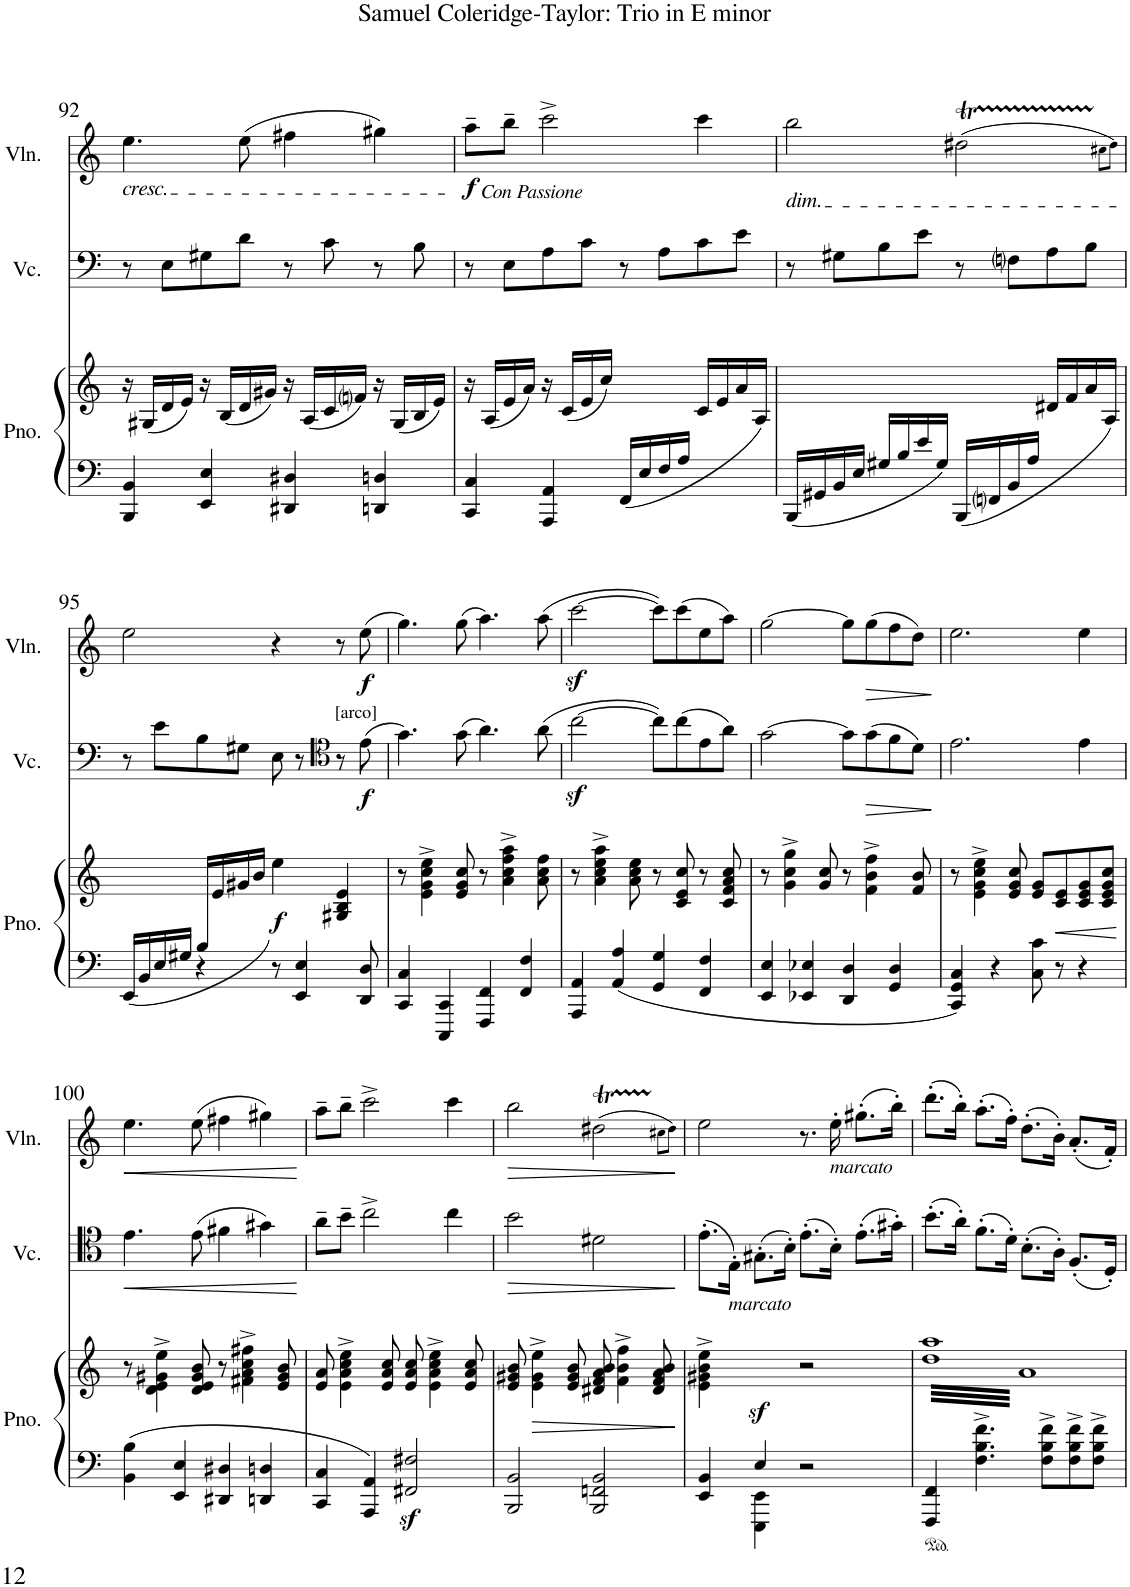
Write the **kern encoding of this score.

**kern	**kern	**dynam	**kern	**dynam	**kern	**dynam
*part3	*part3	*part3	*part2	*part2	*part1	*part1
*staff4	*staff3	*staff3/4	*staff2	*staff2	*staff1	*staff1
*I"Piano	*	*	*I"Violoncello	*	*I"Violin	*
*I'Pno.	*	*	*I'Vc.	*	*I'Vln.	*
!!LO:PB:g=z
*clefF4	*clefG2	*	*clefF4	*	*clefG2	*
*k[]	*k[]	*	*k[]	*	*k[]	*
*M4/4	*M4/4	*	*M4/4	*	*M4/4	*
*met(c)	*met(c)	*	*met(c)	*	*met(c)	*
=92	=92	=92	=92	=92	=92	=92
!	!	!	!	!	!LO:TX:b:i:t=cresc.	!
4BBB/ 4BB/	16r	.	8r	.	4.ee\	.
.	(16G#X/LL	.	.	.	.	.
.	16d/	.	8E\L	.	.	.
.	16e/JJ)	.	.	.	.	.
4EE/ 4E/	16r	.	8G#X\	.	.	.
.	(16B/LL	.	.	.	.	.
.	16d/	.	8d\J	.	(8ee\	.
.	16g#X/JJ)	.	.	.	.	.
4DD#X/ 4D#X/	16r	.	8r	.	4ff#X\	.
.	(16A/LL	.	.	.	.	.
.	16c/	.	8c\	.	.	.
.	16fni/JJ)	.	.	.	.	.
4DDn/ 4Dn/	16r	.	8r	.	4gg#X\)	.
.	(16G#/LL	.	.	.	.	.
.	16B/	.	8B\	.	.	.
.	16e/JJ)	.	.	.	.	.
=93	=93	=93	=93	=93	=93	=93
*	*^	*	*	*	*	*
!	!	!	!	!	!	!LO:TX:b:i:t=Con Passione	!
!	!	!	!	!	!	!	!LO:DY:b
4CC/ 4C/	16r	2.ryy	.	8r	.	8aa'~\L	f
.	(16A/LL	.	.	.	.	.	.
.	16e/	.	.	8E\L	.	8bb'~\J	.
.	16a/JJ)	.	.	.	.	.	.
4AAA/ 4AA/	16r	.	.	8A\	.	2ccc^^^\	.
.	(16c/LL	.	.	.	.	.	.
.	16e/	.	.	8c\J	.	.	.
.	16cc/JJ)	.	.	.	.	.	.
(16FF/LL	2ryy	.	.	8r	.	.	.
16E/	.	.	.	.	.	.	.
16F/	.	.	.	8A\L	.	.	.
16A/JJ	.	.	.	.	.	.	.
4ryy	.	16c/LL	.	8c\	.	4ccc\	.
.	.	16e/	.	.	.	.	.
.	.	16a/	.	8e\J	.	.	.
.	.	16A/JJ)	.	.	.	.	.
=94	=94	=94	=94	=94	=94	=94	=94
!	!	!	!	!	!	!LO:TX:b:i:t=dim.	!
16BBB/LL	2ryy	2.ryy	.	8r	.	2bb\	.
16GG#X/	.	.	.	.	.	.	.
16BB/	.	.	.	8G#X\L	.	.	.
16E/JJ	.	.	.	.	.	.	.
16G#X/LL	.	.	.	8B\	.	.	.
16B/	.	.	.	.	.	.	.
16e/	.	.	.	8e\J	.	.	.
16G#/JJ	.	.	.	.	.	.	.
(16BBB/LL	2ryy	.	.	8r	.	(2dd#Xt\	.
16FFni/	.	.	.	.	.	.	.
16BB/	.	.	.	8Fni\L	.	.	.
16A/JJ	.	.	.	.	.	.	.
4ryy	.	16d#X/LL	.	8A\	.	.	.
.	.	16f/	.	.	.	.	.
.	.	16a/	.	8B\J	.	.	.
.	.	16A/JJ)	.	.	.	.	.
*	*v	*v	*	*	*	*	*
.	.	.	.	.	8qcc#X\L	.
.	.	.	.	.	8qdd#\J)	.
!!LO:LB:g=z
=95	=95	=95	=95	=95	=95	=95
*^	*	*	*	*	*	*
4ryy	16EE/LL	4ryy	.	8r	.	2ee\	.
.	16BB/	.	.	.	.	.	.
.	16E/	.	.	8e\L	.	.	.
.	16G#X/JJ	.	.	.	.	.	.
16B/LL	4r	16ryy	.	8B\	.	.	.
2ryy	.	16e/	.	.	.	.	.
.	.	16g#X/	.	8G#X\J	.	.	.
.	.	16b/JJ	.	.	.	.	.
!	!	!	!LO:DY:b	!	!	!	!
.	8r	(4ee\	f	8E\	.	4r	.
.	4EE/ 4E/	.	.	8r	.	.	.
*	*	*	*	*clefC4	*	*	*
!	!	!	!	!LO:TX:a:t=[arco]	!	!	!
.	.	4G#X/ 4B/ 4e/	.	8r	.	8r	.
8.ryy	.	.	.	.	.	.	.
!	!	!	!	!	!LO:DY:b	!	!LO:DY:b
.	8DD/ 8D/	.	.	(8e\	f	(8ee\	f
*v	*v	*	*	*	*	*	*
=96	=96	=96	=96	=96	=96	=96
4CC/ 4C/	8r	.	4.g\)	.	4.gg\)	.
.	4e\^> 4g\^> 4cc\^> 4ee\^>	.	.	.	.	.
4CCC/ 4CC/	.	.	.	.	.	.
.	8e/ 8g/ 8cc/	.	(8g\	.	(8gg\	.
4FFF/ 4FF/	8r	.	4.a\)	.	4.aa\)	.
.	4a\^ 4cc\^ 4ff\^ 4aa\^	.	.	.	.	.
4FF/ 4F/	.	.	.	.	.	.
.	8a\ 8cc\ 8ff\	.	(8a\	.	(8aa\	.
=97	=97	=97	=97	=97	=97	=97
4AAA/ 4AA/	8r	.	[2ccz<\	.	[2cccz<\	.
.	4a\^ 4cc\^ 4ee\^ 4aa\^	.	.	.	.	.
4AA/ 4A/	.	.	.	.	.	.
.	8a\ 8cc\ 8ee\	.	.	.	.	.
4GG/ 4G/	8r	.	8cc'\L])	.	8ccc'\L])	.
.	8c/ 8e/ 8cc/	.	(8cc\	.	(8ccc\	.
4FF/ 4F/	8r	.	8e\	.	8ee\	.
.	8c/ 8f/ 8a/ 8cc/	.	8a\J)	.	8aa\J)	.
=98	=98	=98	=98	=98	=98	=98
4EE/ 4E/	8r	.	[2g\	.	[2gg\	.
.	4g\^ 4cc\^ 4gg\^	.	.	.	.	.
4EE-X/ 4E-X/	.	.	.	.	.	.
.	8g/ 8cc/	.	.	.	.	.
4DD/ 4D/	8r	.	8g'\L]	.	8gg'\L]	.
!	!	!	!	!LO:HP:b	!	!LO:HP:b
.	4f\^ 4b\^ 4ff\^	.	(8g\	>	(8gg\	>
4GG/ 4D/	.	.	8f\	.	8ff\	.
.	8f/ 8b/	.	8d\J)	.	8dd\J)	.
.	.	.	.	]	.	]
=99	=99	=99	=99	=99	=99	=99
4CC/ 4GG/ 4C/	8r	.	2.e'~\	.	2.ee'~\	.
.	4e\^> 4g\^> 4cc\^> 4ee\^>	.	.	.	.	.
4r	.	.	.	.	.	.
.	8e/ 8g/ 8cc/	.	.	.	.	.
8C\ 8c\	8e/'~ 8g/'~L	.	.	.	.	.
!	!	!LO:HP:b	!	!	!	!
8r	8c/'~ 8e/'~	<	.	.	.	.
4r	8c/'~ 8e/'~ 8g/'~	.	4e\	.	4ee\	.
.	8c/'~ 8e/'~ 8g/'~ 8cc/'~J	.	.	.	.	.
.	.	[	.	.	.	.
!!LO:LB:g=z
=100	=100	=100	=100	=100	=100	=100
!	!	!	!	!LO:HP:b	!	!LO:HP:b
4BB\ 4B\	8r	.	4.e\	<	4.ee\	<
.	4d\^> 4e\^> 4g#X\^> 4ee\^>	.	.	.	.	.
4EE/ 4E/	.	.	.	.	.	.
.	8d/ 8e/ 8g#/ 8b/	.	(8e\	.	(8ee\	.
4DD#X/ 4D#X/	8r	.	4f#X\	.	4ff#X\	.
.	4f#X\^ 4a\^ 4cc\^ 4ff#X\^	.	.	.	.	.
4DDn/ 4Dn/	.	.	4g#X\)	.	4gg#X\)	.
.	8e/ 8g#/ 8b/	.	.	.	.	.
.	.	.	.	[	.	[
=101	=101	=101	=101	=101	=101	=101
4CC/ 4C/	8e/ 8a/	.	8a'~\L	.	8aa'~\L	.
.	4e\^> 4a\^> 4cc\^> 4ee\^>	.	8b'~\J	.	8bb'~\J	.
4AAA/ 4AA/	.	.	2cc^^^\	.	2ccc^^^\	.
.	8e/ 8a/ 8cc/	.	.	.	.	.
2FF#X/z< 2F#X/z<	8e/ 8a/ 8cc/	.	.	.	.	.
.	4e\^> 4a\^> 4cc\^> 4ee\^>	.	.	.	.	.
.	.	.	4cc\	.	4ccc\	.
.	8e/ 8a/ 8cc/	.	.	.	.	.
=102	=102	=102	=102	=102	=102	=102
!	!	!	!	!LO:HP:b	!	!LO:HP:b
2BBB/ 2BB/	8e/ 8g#X/ 8b/	.	2b\	>	2bb\	>
!	!	!LO:HP:b	!	!	!	!
.	4e\^> 4g#\^> 4ee\^>	>	.	.	.	.
.	8e/ 8g#/ 8b/	.	.	.	.	.
2BBB/ 2FFn/ 2BB/	8d#X/ 8f/ 8a/ 8b/	.	2d#X\	.	(2dd#Xt\	.
.	4f\^ 4b\^ 4ff\^	.	.	.	.	.
.	8d#/ 8f/ 8a/ 8b/	.	.	.	.	.
.	.	.	.	.	8qcc#X\L	.
.	.	.	.	.	8qdd#\J)	.
.	.	]	.	]	.	]
=103	=103	=103	=103	=103	=103	=103
*^	*	*	*	*	*	*
4ryy	4EE/'~ 4BB/'~	4e\^> 4g#X\^> 4b\^> 4ee\^>	.	(8.e'\L	.	2ee\	.
!	!	!	!	!LO:TX:b:i:t=marcato	!	!	!
.	.	.	.	16E'\Jk)	.	.	.
!	!	!	!LO:DY:b	!	!	!	!
4E/	4EEE\ 4EE\	4ryy	sf	(8.G#X'\L	.	.	.
.	.	.	.	16B'\Jk)	.	.	.
2ryy	2r	2r	.	(8.e'\L	.	8.r	.
!	!	!	!	!	!	!LO:TX:b:i:t=marcato	!
.	.	.	.	16B'\Jk)	.	16ee'\	.
.	.	.	.	(8.e'\L	.	(8.gg#X'\L	.
.	.	.	.	16g#X'\Jk)	.	16bb'\Jk)	.
*v	*v	*	*	*	*	*	*
=104	=104	=104	=104	=104	=104	=104
*	*tremolo	*	*	*	*	*
4FFF/'~ 4FF/'~	64dd 64aaLLLL	.	(8.b'\L	.	(8.ddd'\L	.
.	64a	.	.	.	.	.
.	64dd 64aa	.	.	.	.	.
.	64a	.	.	.	.	.
.	64dd 64aa	.	.	.	.	.
.	64a	.	.	.	.	.
.	64dd 64aa	.	.	.	.	.
.	64a	.	.	.	.	.
.	64dd 64aa	.	.	.	.	.
.	64a	.	.	.	.	.
.	64dd 64aa	.	.	.	.	.
.	64a	.	.	.	.	.
.	64dd 64aa	.	16a'\Jk)	.	16bb'\Jk)	.
.	64a	.	.	.	.	.
.	64dd 64aa	.	.	.	.	.
.	64a	.	.	.	.	.
4.F\^ 4.B\^ 4.f\^	64dd 64aa	.	(8.f'\L	.	(8.aa'\L	.
.	64a	.	.	.	.	.
.	64dd 64aa	.	.	.	.	.
.	64a	.	.	.	.	.
.	64dd 64aa	.	.	.	.	.
.	64a	.	.	.	.	.
.	64dd 64aa	.	.	.	.	.
.	64a	.	.	.	.	.
.	64dd 64aa	.	.	.	.	.
.	64a	.	.	.	.	.
.	64dd 64aa	.	.	.	.	.
.	64a	.	.	.	.	.
.	64dd 64aa	.	16d'\Jk)	.	16ff'\Jk)	.
.	64a	.	.	.	.	.
.	64dd 64aa	.	.	.	.	.
.	64a	.	.	.	.	.
.	64dd 64aa	.	(8.B'\L	.	(8.dd'\L	.
.	64a	.	.	.	.	.
.	64dd 64aa	.	.	.	.	.
.	64a	.	.	.	.	.
.	64dd 64aa	.	.	.	.	.
.	64a	.	.	.	.	.
.	64dd 64aa	.	.	.	.	.
.	64a	.	.	.	.	.
8F\^^^ 8B\^^^ 8f\^^^L	64dd 64aa	.	.	.	.	.
.	64a	.	.	.	.	.
.	64dd 64aa	.	.	.	.	.
.	64a	.	.	.	.	.
.	64dd 64aa	.	16A'\Jk)	.	16b'\Jk)	.
.	64a	.	.	.	.	.
.	64dd 64aa	.	.	.	.	.
.	64a	.	.	.	.	.
8F\^^^ 8B\^^^ 8f\^^^	64dd 64aa	.	(8.F'/L	.	(8.a'/L	.
.	64a	.	.	.	.	.
.	64dd 64aa	.	.	.	.	.
.	64a	.	.	.	.	.
.	64dd 64aa	.	.	.	.	.
.	64a	.	.	.	.	.
.	64dd 64aa	.	.	.	.	.
.	64a	.	.	.	.	.
8F\^^^ 8B\^^^ 8f\^^^J	64dd 64aa	.	.	.	.	.
.	64a	.	.	.	.	.
.	64dd 64aa	.	.	.	.	.
.	64a	.	.	.	.	.
.	64dd 64aa	.	16D'/Jk)	.	16f'/Jk)	.
.	64a	.	.	.	.	.
.	64dd 64aa	.	.	.	.	.
.	64aJJJJ	.	.	.	.	.
*	*Xtremolo	*	*	*	*	*
.	.	.	.	.	.	.
.	.	.	.	.	.	.
.	.	.	.	.	.	.
.	.	.	.	.	.	.
.	.	.	.	.	.	.
.	.	.	.	.	.	.
.	.	.	.	.	.	.
.	.	.	.	.	.	.
.	.	.	.	.	.	.
.	.	.	.	.	.	.
.	.	.	.	.	.	.
.	.	.	.	.	.	.
.	.	.	.	.	.	.
.	.	.	.	.	.	.
.	.	.	.	.	.	.
.	.	.	.	.	.	.
.	.	.	.	.	.	.
.	.	.	.	.	.	.
.	.	.	.	.	.	.
.	.	.	.	.	.	.
.	.	.	.	.	.	.
.	.	.	.	.	.	.
.	.	.	.	.	.	.
.	.	.	.	.	.	.
.	.	.	.	.	.	.
.	.	.	.	.	.	.
.	.	.	.	.	.	.
.	.	.	.	.	.	.
.	.	.	.	.	.	.
.	.	.	.	.	.	.
.	.	.	.	.	.	.
.	.	.	.	.	.	.
=	=	=	=	=	=	=
*-	*-	*-	*-	*-	*-	*-
